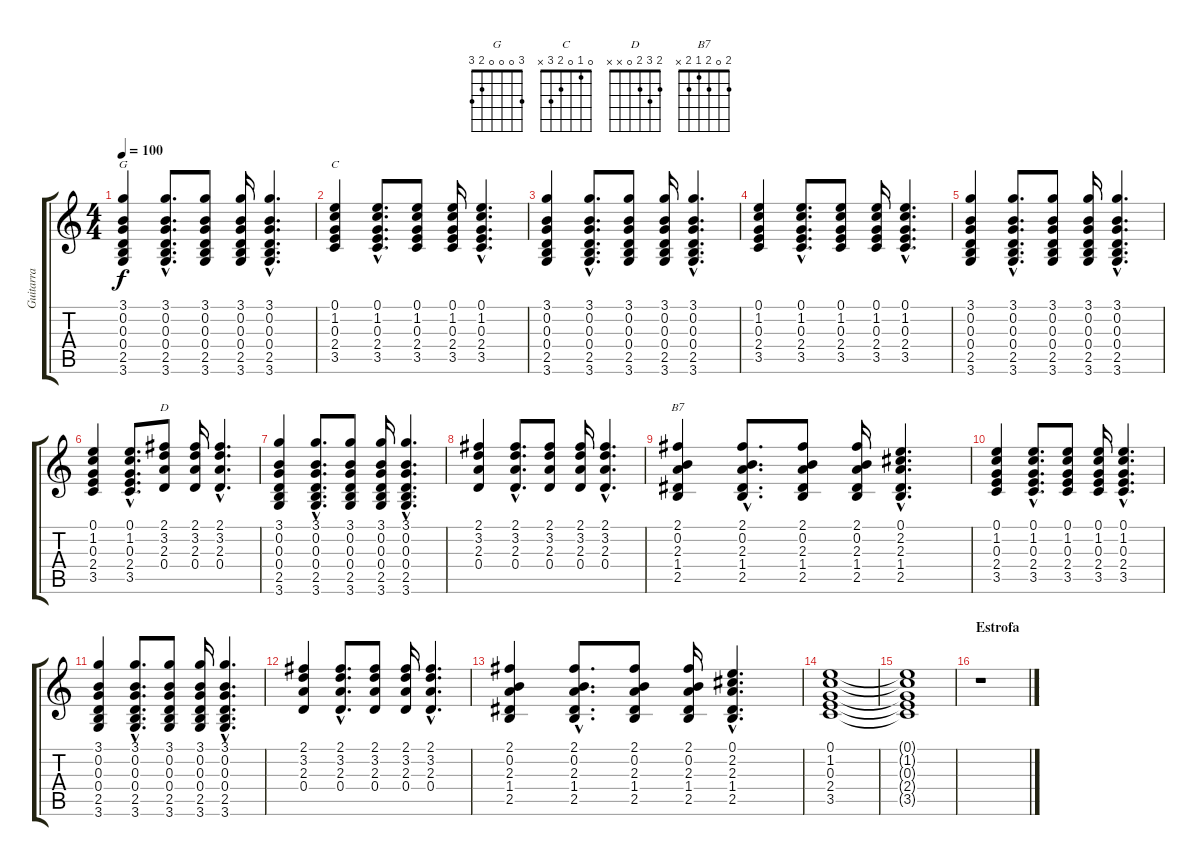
\track ("Guitarra" "Guitarra") {instrument electricguitarclean}
\staff {score tabs}
\tuning (E4 B3 G3 D3 A2 E2) {hide}
\chord ("G" 3 0 0 0 2 3)
\chord ("C" 0 1 0 2 3 x)
\chord ("D" 2 3 2 0 x x)
\chord ("B7" 2 0 2 1 2 x)
\ts (4 4)
\tempo 100
\clef g2
\ks c
(3.1 0.2 0.3 0.4 2.5 3.6).4{ch "G" dy f} (3.1{hac} 0.2{hac} 0.3{hac} 0.4{hac} 2.5{hac} 3.6{hac}).8{d} (3.1 0.2 0.3 0.4 2.5 3.6).8 (3.1 0.2 0.3 0.4 2.5 3.6).16 (3.1{hac} 0.2{hac} 0.3{hac} 0.4{hac} 2.5{hac} 3.6{hac}).4{d} |
(0.1 1.2 0.3 2.4 3.5).4{ch "C"} (0.1{hac} 1.2{hac} 0.3{hac} 2.4{hac} 3.5{hac}).8{d} (0.1 1.2 0.3 2.4 3.5).8 (0.1 1.2 0.3 2.4 3.5).16 (0.1{hac} 1.2{hac} 0.3{hac} 2.4{hac} 3.5{hac}).4{d} |
(3.1 0.2 0.3 0.4 2.5 3.6).4 (3.1{hac} 0.2{hac} 0.3{hac} 0.4{hac} 2.5{hac} 3.6{hac}).8{d} (3.1 0.2 0.3 0.4 2.5 3.6).8 (3.1 0.2 0.3 0.4 2.5 3.6).16 (3.1{hac} 0.2{hac} 0.3{hac} 0.4{hac} 2.5{hac} 3.6{hac}).4{d} |
(0.1 1.2 0.3 2.4 3.5).4 (0.1{hac} 1.2{hac} 0.3{hac} 2.4{hac} 3.5{hac}).8{d} (0.1 1.2 0.3 2.4 3.5).8 (0.1 1.2 0.3 2.4 3.5).16 (0.1{hac} 1.2{hac} 0.3{hac} 2.4{hac} 3.5{hac}).4{d} |
(3.1 0.2 0.3 0.4 2.5 3.6).4 (3.1{hac} 0.2{hac} 0.3{hac} 0.4{hac} 2.5{hac} 3.6{hac}).8{d} (3.1 0.2 0.3 0.4 2.5 3.6).8 (3.1 0.2 0.3 0.4 2.5 3.6).16 (3.1{hac} 0.2{hac} 0.3{hac} 0.4{hac} 2.5{hac} 3.6{hac}).4{d} |
(0.1 1.2 0.3 2.4 3.5).4 (0.1{hac} 1.2{hac} 0.3{hac} 2.4{hac} 3.5{hac}).8{d} (2.1 3.2 2.3 0.4).8{ch "D"} (2.1 3.2 2.3 0.4).16 (2.1{hac} 3.2{hac} 2.3{hac} 0.4{hac}).4{d} |
(3.1 0.2 0.3 0.4 2.5 3.6).4 (3.1{hac} 0.2{hac} 0.3{hac} 0.4{hac} 2.5{hac} 3.6{hac}).8{d} (3.1 0.2 0.3 0.4 2.5 3.6).8 (3.1 0.2 0.3 0.4 2.5 3.6).16 (3.1{hac} 0.2{hac} 0.3{hac} 0.4{hac} 2.5{hac} 3.6{hac}).4{d} |
(2.1 3.2 2.3 0.4).4 (2.1{hac} 3.2{hac} 2.3{hac} 0.4{hac}).8{d} (2.1 3.2 2.3 0.4).8 (2.1 3.2 2.3 0.4).16 (2.1{hac} 3.2{hac} 2.3{hac} 0.4{hac}).4{d} |
(2.1 0.2 2.3 1.4 2.5).4{ch "B7"} (2.1{hac} 0.2{hac} 2.3{hac} 1.4{hac} 2.5{hac}).8{d} (2.1 0.2 2.3 1.4 2.5).8 (2.1 0.2 2.3 1.4 2.5).16 (0.1{hac} 2.2{hac} 2.3{hac} 1.4{hac} 2.5{hac}).4{d} |
(0.1 1.2 0.3 2.4 3.5).4 (0.1{hac} 1.2{hac} 0.3{hac} 2.4{hac} 3.5{hac}).8{d} (0.1 1.2 0.3 2.4 3.5).8 (0.1 1.2 0.3 2.4 3.5).16 (0.1{hac} 1.2{hac} 0.3{hac} 2.4{hac} 3.5{hac}).4{d} |
(3.1 0.2 0.3 0.4 2.5 3.6).4 (3.1{hac} 0.2{hac} 0.3{hac} 0.4{hac} 2.5{hac} 3.6{hac}).8{d} (3.1 0.2 0.3 0.4 2.5 3.6).8 (3.1 0.2 0.3 0.4 2.5 3.6).16 (3.1{hac} 0.2{hac} 0.3{hac} 0.4{hac} 2.5{hac} 3.6{hac}).4{d} |
(2.1 3.2 2.3 0.4).4 (2.1{hac} 3.2{hac} 2.3{hac} 0.4{hac}).8{d} (2.1 3.2 2.3 0.4).8 (2.1 3.2 2.3 0.4).16 (2.1{hac} 3.2{hac} 2.3{hac} 0.4{hac}).4{d} |
(2.1 0.2 2.3 1.4 2.5).4 (2.1{hac} 0.2{hac} 2.3{hac} 1.4{hac} 2.5{hac}).8{d} (2.1 0.2 2.3 1.4 2.5).8 (2.1 0.2 2.3 1.4 2.5).16 (0.1{hac} 2.2{hac} 2.3{hac} 1.4{hac} 2.5{hac}).4{d} |
(0.1 1.2 0.3 2.4 3.5).1 |
(0.1{t} 1.2{t} 0.3{t} 2.4{t} 3.5{t}).1 |
\section ("" "Estrofa")
r.1
